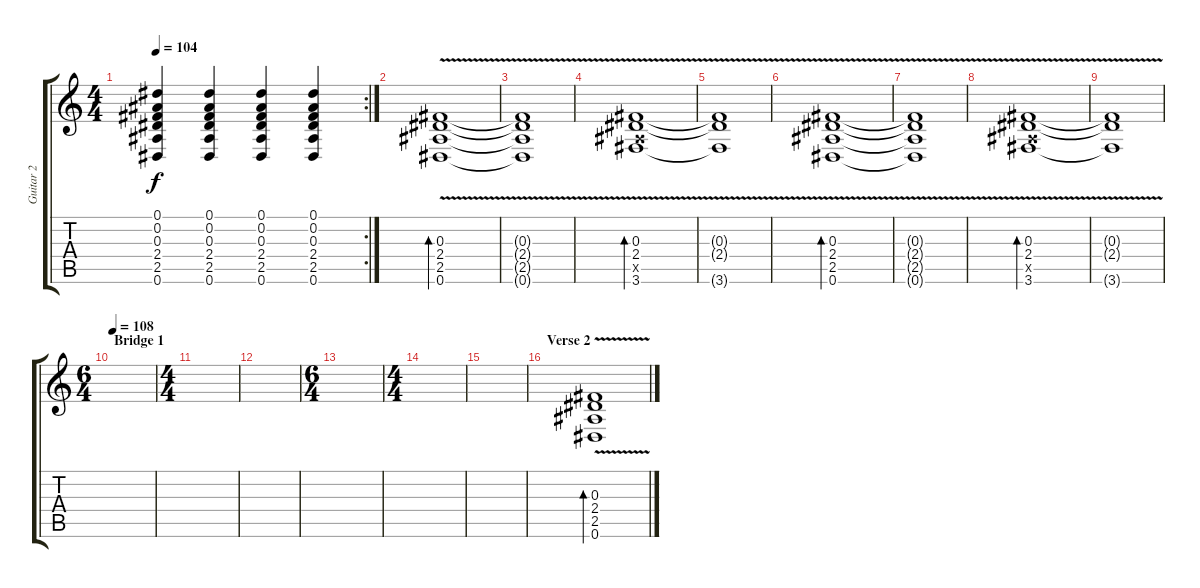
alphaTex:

\track ("Guitar 2" "Guitar 2") {instrument acousticguitarnylon}
\staff {score tabs}
\tuning (Eb4 Bb3 Gb3 Db3 Ab2 Eb2) {hide}
\rc 2
\ts (4 4)
\tempo 104
\clef g2
\ks c
(0.1 0.2 0.3 2.4 2.5 0.6).4{dy f} (0.1 0.2 0.3 2.4 2.5 0.6).4 (0.1 0.2 0.3 2.4 2.5 0.6).4 (0.1 0.2 0.3 2.4 2.5 0.6).4 |
(0.3{v} 2.4{v} 2.5{v} 0.6{v}).1{bd 480} |
(0.3{t} 2.4{t} 2.5{t} 0.6{t}).1 |
(0.3{v} 2.4{v} 2.5{x} 3.6{v}).1{bd 480} |
(0.3{t} 2.4{t} 3.6{t}).1 |
(0.3{v} 2.4{v} 2.5{v} 0.6{v}).1{bd 480} |
(0.3{t} 2.4{t} 2.5{t} 0.6{t}).1 |
(0.3{v} 2.4{v} 2.5{x} 3.6{v}).1{bd 480} |
(0.3{t} 2.4{t} 3.6{t}).1 |
\ts (6 4)
\section ("" "Bridge 1")
\tempo 108
|
\ts (4 4)
|
|
\ts (6 4)
|
\ts (4 4)
|
|
\section ("" "Verse 2")
(0.3{v} 2.4{v} 2.5{v} 0.6{v}).1{bd 480}
